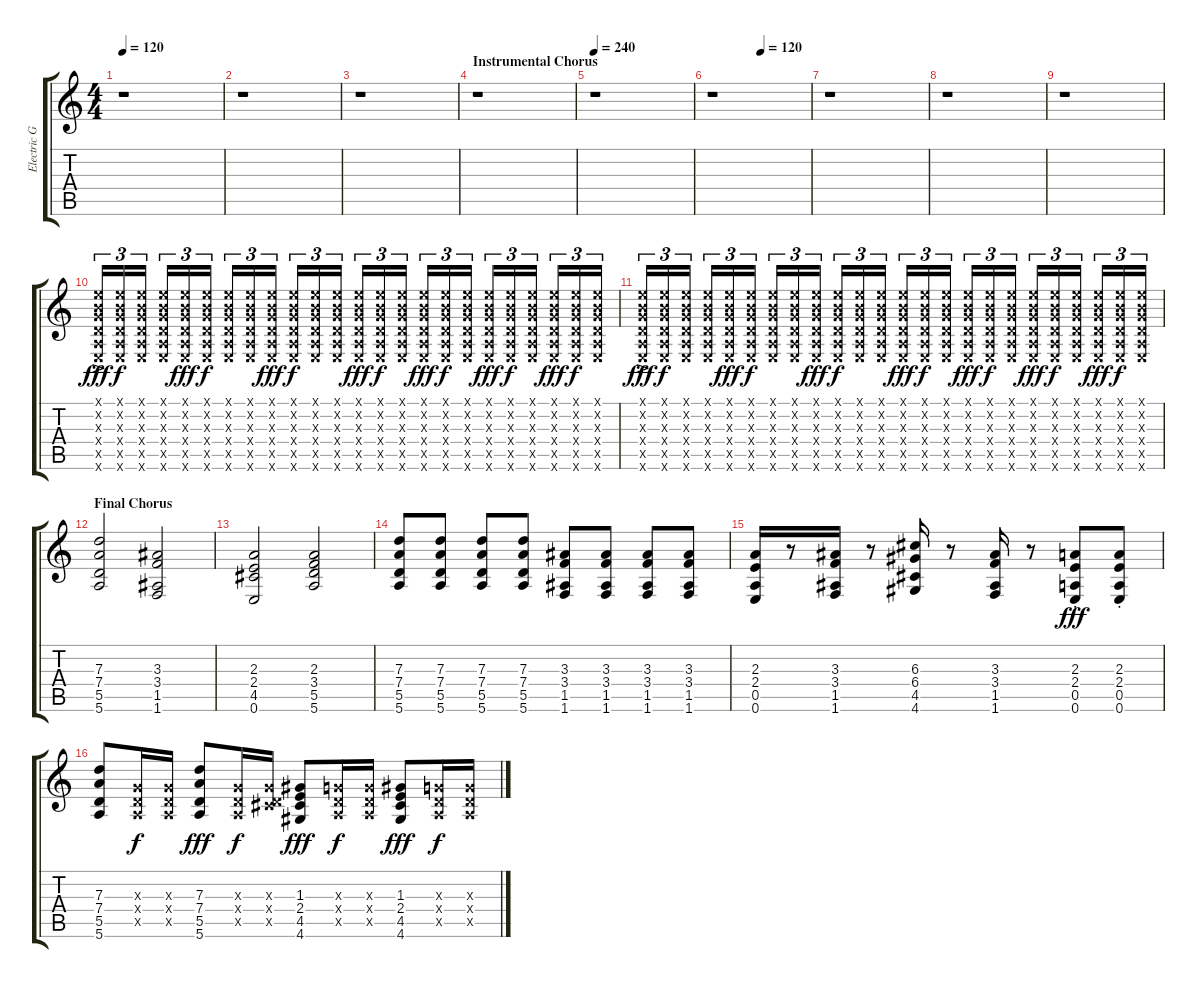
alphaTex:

\track ("Electric Guitar (lead)" "Electric G") {instrument overdrivenguitar}
\staff {score tabs}
\tuning (E4 B3 G3 D3 A2 E2) {hide}
\ts (4 4)
\tempo 120
\clef g2
\ks c
r.1{dy fff} |
r.1 |
r.1 |
\section ("" "Instrumental Chorus")
r.1 |
\tempo 240
r.1 |
\tempo (120 0.5)
r.1 |
r.1 |
r.1 |
r.1 |
(0.1{ac x} 0.2{ac x} 0.3{x} 0.4{x} 0.5{x} 0.6{x}).16{tu (3 2) volume 7 instrument acousticguitarsteel} (0.1{x} 0.2{x} 0.3{x} 0.4{x} 0.5{x} 0.6{x}).16{tu (3 2) dy f instrument acousticguitarsteel} (0.1{x} 0.2{x} 0.3{x} 0.4{x} 0.5{x} 0.6{x}).16{tu (3 2) instrument acousticguitarsteel} (0.1{x} 0.2{x} 0.3{x} 0.4{x} 0.5{x} 0.6{x}).16{tu (3 2) instrument acousticguitarsteel} (0.1{x} 0.2{x} 0.3{x} 0.4{x} 0.5{x} 0.6{x}).16{tu (3 2) dy fff instrument acousticguitarsteel} (0.1{x} 0.2{x} 0.3{x} 0.4{x} 0.5{x} 0.6{x}).16{tu (3 2) dy f instrument acousticguitarsteel} (0.1{x} 0.2{x} 0.3{x} 0.4{x} 0.5{x} 0.6{x}).16{tu (3 2) instrument acousticguitarsteel} (0.1{x} 0.2{x} 0.3{x} 0.4{x} 0.5{x} 0.6{x}).16{tu (3 2) instrument acousticguitarsteel} (0.1{x} 0.2{x} 0.3{x} 0.4{x} 0.5{x} 0.6{x}).16{tu (3 2) dy fff instrument acousticguitarsteel} (0.1{x} 0.2{x} 0.3{x} 0.4{x} 0.5{x} 0.6{x}).16{tu (3 2) dy f instrument acousticguitarsteel} (0.1{x} 0.2{x} 0.3{x} 0.4{x} 0.5{x} 0.6{x}).16{tu (3 2) instrument acousticguitarsteel} (0.1{x} 0.2{x} 0.3{x} 0.4{x} 0.5{x} 0.6{x}).16{tu (3 2) instrument acousticguitarsteel} (0.1{x} 0.2{x} 0.3{x} 0.4{x} 0.5{x} 0.6{x}).16{tu (3 2) dy fff instrument acousticguitarsteel} (0.1{x} 0.2{x} 0.3{x} 0.4{x} 0.5{x} 0.6{x}).16{tu (3 2) dy f instrument acousticguitarsteel} (0.1{x} 0.2{x} 0.3{x} 0.4{x} 0.5{x} 0.6{x}).16{tu (3 2) instrument acousticguitarsteel} (0.1{x} 0.2{x} 0.3{x} 0.4{x} 0.5{x} 0.6{x}).16{tu (3 2) dy fff instrument acousticguitarsteel} (0.1{x} 0.2{x} 0.3{x} 0.4{x} 0.5{x} 0.6{x}).16{tu (3 2) dy f instrument acousticguitarsteel} (0.1{x} 0.2{x} 0.3{x} 0.4{x} 0.5{x} 0.6{x}).16{tu (3 2) instrument acousticguitarsteel} (0.1{x} 0.2{x} 0.3{x} 0.4{x} 0.5{x} 0.6{x}).16{tu (3 2) dy fff instrument acousticguitarsteel} (0.1{x} 0.2{x} 0.3{x} 0.4{x} 0.5{x} 0.6{x}).16{tu (3 2) dy f instrument acousticguitarsteel} (0.1{x} 0.2{x} 0.3{x} 0.4{x} 0.5{x} 0.6{x}).16{tu (3 2) instrument acousticguitarsteel} (0.1{x} 0.2{x} 0.3{x} 0.4{x} 0.5{x} 0.6{x}).16{tu (3 2) dy fff instrument acousticguitarsteel} (0.1{x} 0.2{x} 0.3{x} 0.4{x} 0.5{x} 0.6{x}).16{tu (3 2) dy f instrument acousticguitarsteel} (0.1{x} 0.2{x} 0.3{x} 0.4{x} 0.5{x} 0.6{x}).16{tu (3 2) instrument acousticguitarsteel} |
(0.1{ac x} 0.2{ac x} 0.3{x} 0.4{x} 0.5{x} 0.6{x}).16{tu (3 2) dy fff volume 7 instrument acousticguitarsteel} (0.1{x} 0.2{x} 0.3{x} 0.4{x} 0.5{x} 0.6{x}).16{tu (3 2) dy f volume 16 instrument acousticguitarsteel} (0.1{x} 0.2{x} 0.3{x} 0.4{x} 0.5{x} 0.6{x}).16{tu (3 2) instrument acousticguitarsteel} (0.1{x} 0.2{x} 0.3{x} 0.4{x} 0.5{x} 0.6{x}).16{tu (3 2) instrument acousticguitarsteel} (0.1{x} 0.2{x} 0.3{x} 0.4{x} 0.5{x} 0.6{x}).16{tu (3 2) dy fff instrument acousticguitarsteel} (0.1{x} 0.2{x} 0.3{x} 0.4{x} 0.5{x} 0.6{x}).16{tu (3 2) dy f instrument acousticguitarsteel} (0.1{x} 0.2{x} 0.3{x} 0.4{x} 0.5{x} 0.6{x}).16{tu (3 2) instrument acousticguitarsteel} (0.1{x} 0.2{x} 0.3{x} 0.4{x} 0.5{x} 0.6{x}).16{tu (3 2) instrument acousticguitarsteel} (0.1{x} 0.2{x} 0.3{x} 0.4{x} 0.5{x} 0.6{x}).16{tu (3 2) dy fff instrument acousticguitarsteel} (0.1{x} 0.2{x} 0.3{x} 0.4{x} 0.5{x} 0.6{x}).16{tu (3 2) dy f instrument acousticguitarsteel} (0.1{x} 0.2{x} 0.3{x} 0.4{x} 0.5{x} 0.6{x}).16{tu (3 2) instrument acousticguitarsteel} (0.1{x} 0.2{x} 0.3{x} 0.4{x} 0.5{x} 0.6{x}).16{tu (3 2) instrument acousticguitarsteel} (0.1{x} 0.2{x} 0.3{x} 0.4{x} 0.5{x} 0.6{x}).16{tu (3 2) dy fff instrument acousticguitarsteel} (0.1{x} 0.2{x} 0.3{x} 0.4{x} 0.5{x} 0.6{x}).16{tu (3 2) dy f instrument acousticguitarsteel} (0.1{x} 0.2{x} 0.3{x} 0.4{x} 0.5{x} 0.6{x}).16{tu (3 2) instrument acousticguitarsteel} (0.1{x} 0.2{x} 0.3{x} 0.4{x} 0.5{x} 0.6{x}).16{tu (3 2) dy fff instrument acousticguitarsteel} (0.1{x} 0.2{x} 0.3{x} 0.4{x} 0.5{x} 0.6{x}).16{tu (3 2) dy f instrument acousticguitarsteel} (0.1{x} 0.2{x} 0.3{x} 0.4{x} 0.5{x} 0.6{x}).16{tu (3 2) instrument acousticguitarsteel} (0.1{x} 0.2{x} 0.3{x} 0.4{x} 0.5{x} 0.6{x}).16{tu (3 2) dy fff instrument acousticguitarsteel} (0.1{x} 0.2{x} 0.3{x} 0.4{x} 0.5{x} 0.6{x}).16{tu (3 2) dy f instrument acousticguitarsteel} (0.1{x} 0.2{x} 0.3{x} 0.4{x} 0.5{x} 0.6{x}).16{tu (3 2) instrument acousticguitarsteel} (0.1{x} 0.2{x} 0.3{x} 0.4{x} 0.5{x} 0.6{x}).16{tu (3 2) dy fff instrument acousticguitarsteel} (0.1{x} 0.2{x} 0.3{x} 0.4{x} 0.5{x} 0.6{x}).16{tu (3 2) dy f instrument acousticguitarsteel} (0.1{x} 0.2{x} 0.3{x} 0.4{x} 0.5{x} 0.6{x}).16{tu (3 2) instrument acousticguitarsteel} |
\section ("" "Final Chorus")
(7.3 7.4 5.5 5.6).2{volume 11 balance 16 instrument overdrivenguitar} (3.3 3.4 1.5 1.6).2 |
(2.3 2.4 4.5 0.6).2 (2.3 3.4 5.5 5.6).2 |
(7.3 7.4 5.5 5.6).8 (7.3 7.4 5.5 5.6).8 (7.3 7.4 5.5 5.6).8 (7.3 7.4 5.5 5.6).8 (3.3 3.4 1.5 1.6).8 (3.3 3.4 1.5 1.6).8 (3.3 3.4 1.5 1.6).8 (3.3 3.4 1.5 1.6).8 |
(2.3 2.4 0.5 0.6).16 r.8 (3.3 3.4 1.5 1.6).16 r.8 (6.3 6.4 4.5 4.6).16 r.8 (3.3 3.4 1.5 1.6).16 r.8 (2.3{st} 2.4{st} 0.5{st} 0.6{st}).8{dy fff} (2.3 2.4{st} 0.5{st} 0.6{st}).8 |
(7.3 7.4 5.5 5.6).8 (0.3{x} 0.4{x} 0.5{x}).16{dy f} (0.3{x} 0.4{x} 0.5{x}).16 (7.3 7.4 5.5 5.6).8{dy fff} (0.3{x} 0.4{x} 0.5{x}).16{dy f} (0.3{x} 0.4{x} 4.5{x}).16 (1.3 2.4 4.5 4.6).8{dy fff} (0.3{x} 0.4{x} 0.5{x}).16{dy f} (0.3{x} 0.4{x} 0.5{x}).16 (1.3 2.4 4.5 4.6).8{dy fff} (0.3{x} 0.4{x} 0.5{x}).16{dy f} (0.3{x} 0.4{x} 0.5{x}).16
